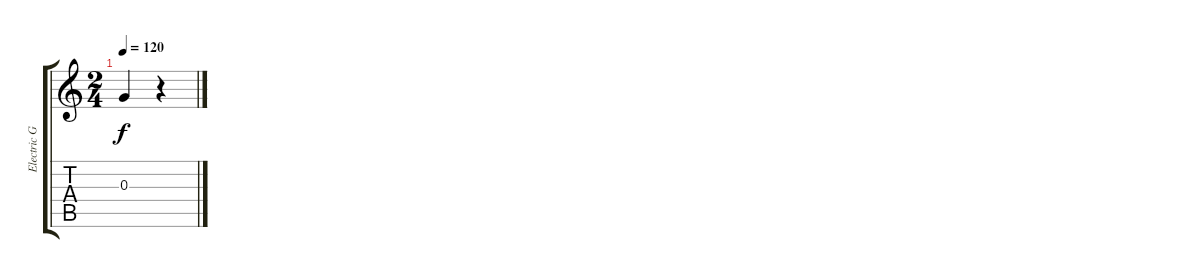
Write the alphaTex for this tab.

\track ("Electric Guitar/Nylon at end" "Electric G") {instrument electricguitarjazz}
\staff {score tabs}
\tuning (E4 B3 G3 D3 A2 E2) {hide}
\ts (2 4)
\tempo 120
\clef g2
\ks c
0.3.4{dy f} r.4
